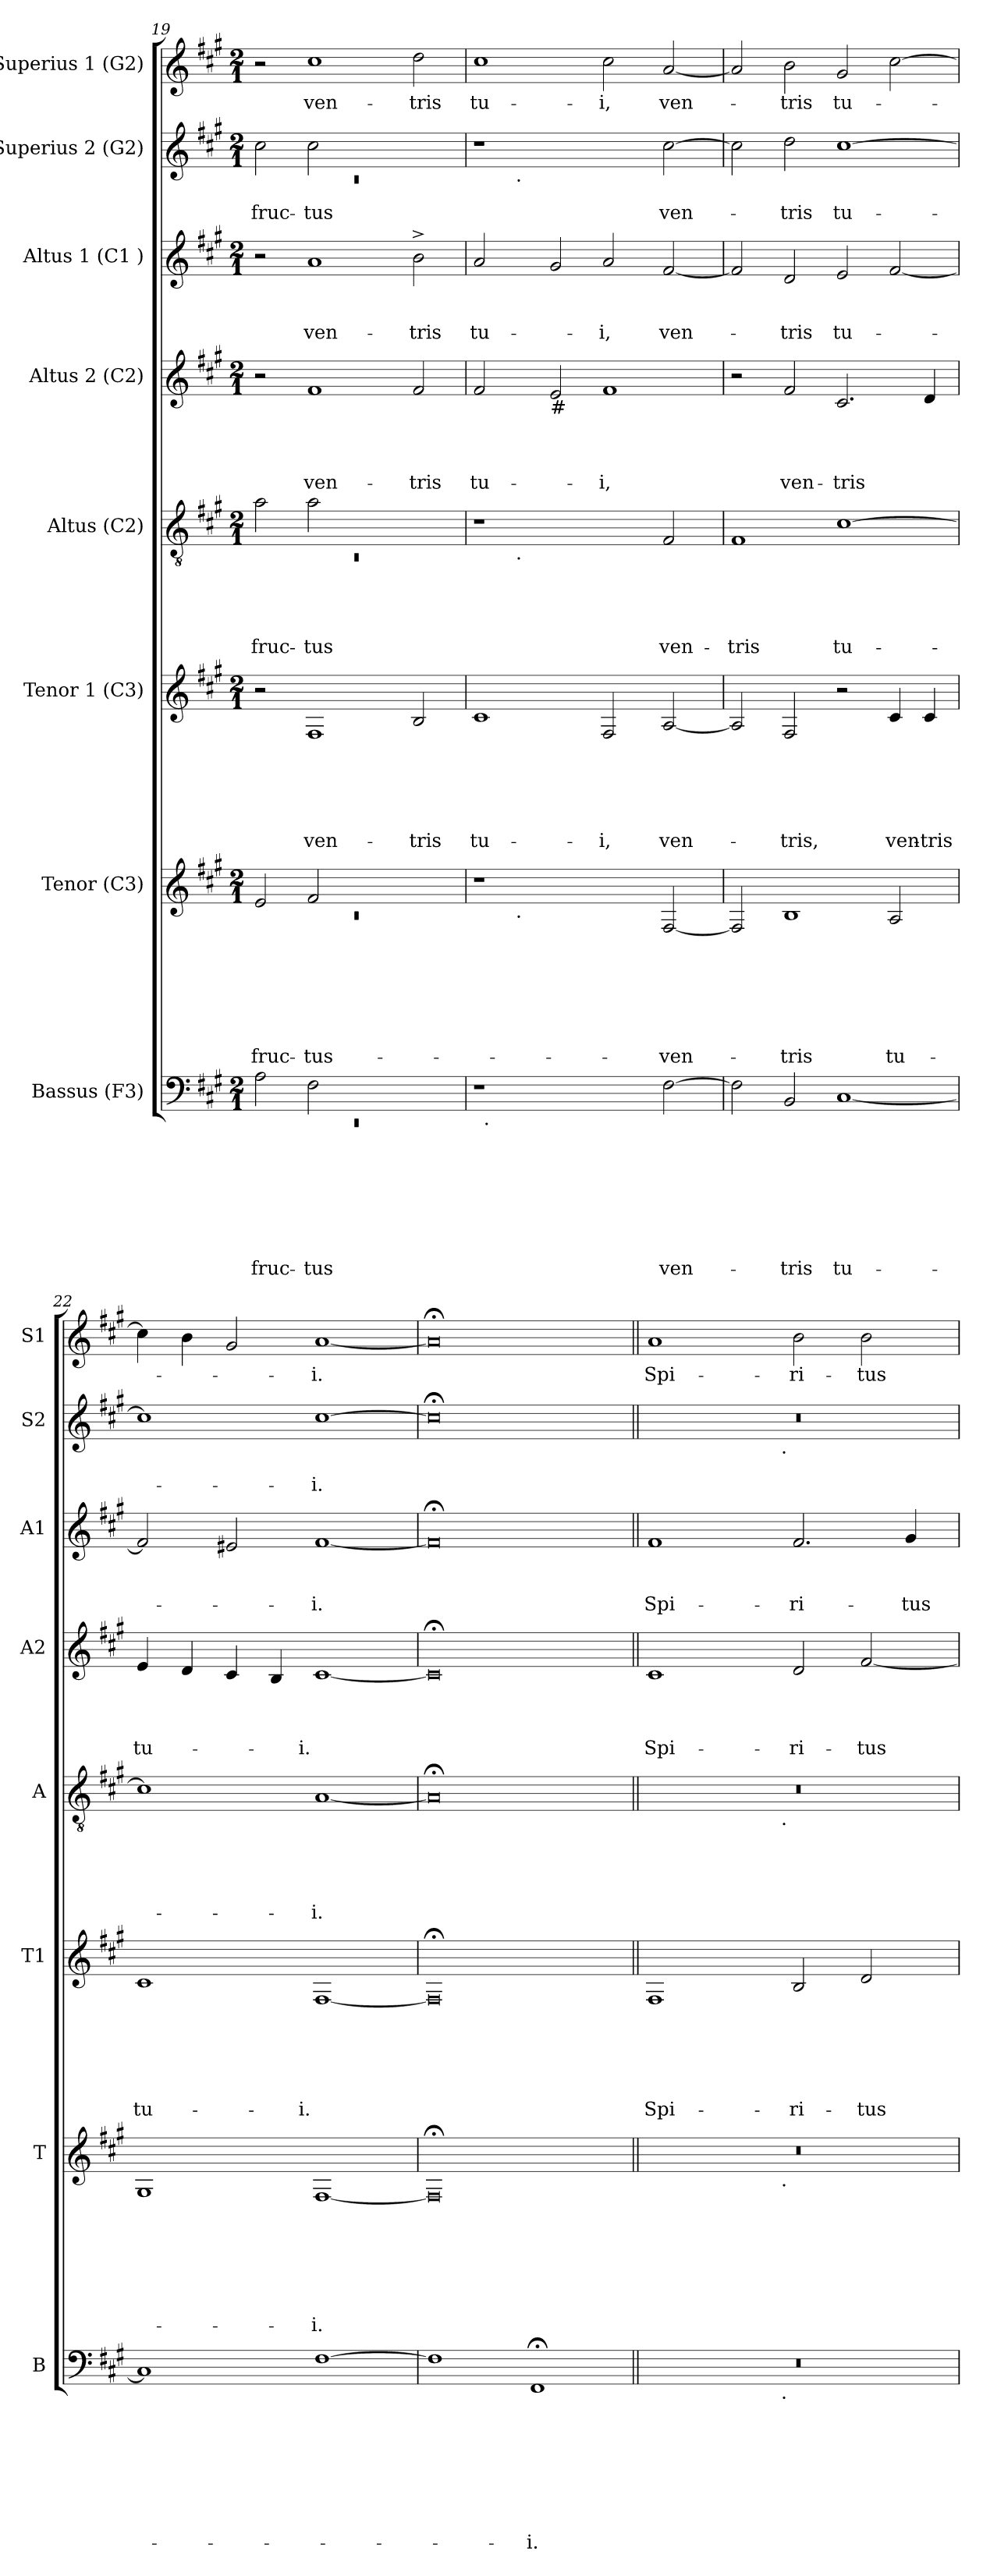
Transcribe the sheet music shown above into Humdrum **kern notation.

**kern	**text	**text	**text	**text	**text	**text	**text	**text	**kern	**text	**text	**text	**text	**text	**text	**text	**kern	**text	**text	**text	**text	**text	**text	**kern	**text	**text	**text	**text	**text	**kern	**text	**text	**text	**text	**kern	**text	**text	**text	**kern	**text	**text	**kern	**text
*part8	*part8	*part8	*part8	*part8	*part8	*part8	*part8	*part8	*part7	*part7	*part7	*part7	*part7	*part7	*part7	*part7	*part6	*part6	*part6	*part6	*part6	*part6	*part6	*part5	*part5	*part5	*part5	*part5	*part5	*part4	*part4	*part4	*part4	*part4	*part3	*part3	*part3	*part3	*part2	*part2	*part2	*part1	*part1
*staff8	*staff8	*staff8	*staff8	*staff8	*staff8	*staff8	*staff8	*staff8	*staff7	*staff7	*staff7	*staff7	*staff7	*staff7	*staff7	*staff7	*staff6	*staff6	*staff6	*staff6	*staff6	*staff6	*staff6	*staff5	*staff5	*staff5	*staff5	*staff5	*staff5	*staff4	*staff4	*staff4	*staff4	*staff4	*staff3	*staff3	*staff3	*staff3	*staff2	*staff2	*staff2	*staff1	*staff1
*I"Bassus (F3)	*	*	*	*	*	*	*	*	*I"Tenor (C3)	*	*	*	*	*	*	*	*I"Tenor 1 (C3)	*	*	*	*	*	*	*I"Altus (C2)	*	*	*	*	*	*I"Altus 2 (C2)	*	*	*	*	*I"Altus 1 (C1 )	*	*	*	*I"Superius 2 (G2)	*	*	*I"Superius 1 (G2)	*
*I'B	*	*	*	*	*	*	*	*	*I'T	*	*	*	*	*	*	*	*I'T1	*	*	*	*	*	*	*I'A	*	*	*	*	*	*I'A2	*	*	*	*	*I'A1	*	*	*	*I'S2	*	*	*I'S1	*
*clefF4	*	*	*	*	*	*	*	*	*clefG2	*	*	*	*	*	*	*	*clefG2	*	*	*	*	*	*	*clefGv2	*	*	*	*	*	*clefG2	*	*	*	*	*clefG2	*	*	*	*clefG2	*	*	*clefG2	*
*k[f#c#g#]	*	*	*	*	*	*	*	*	*k[f#c#g#]	*	*	*	*	*	*	*	*k[f#c#g#]	*	*	*	*	*	*	*k[f#c#g#]	*	*	*	*	*	*k[f#c#g#]	*	*	*	*	*k[f#c#g#]	*	*	*	*k[f#c#g#]	*	*	*k[f#c#g#]	*
*A:	*	*	*	*	*	*	*	*	*A:	*	*	*	*	*	*	*	*A:	*	*	*	*	*	*	*A:	*	*	*	*	*	*A:	*	*	*	*	*A:	*	*	*	*A:	*	*	*A:	*
*M2/1	*	*	*	*	*	*	*	*	*M2/1	*	*	*	*	*	*	*	*M2/1	*	*	*	*	*	*	*M2/1	*	*	*	*	*	*M2/1	*	*	*	*	*M2/1	*	*	*	*M2/1	*	*	*M2/1	*
=19	=19	=19	=19	=19	=19	=19	=19	=19	=19	=19	=19	=19	=19	=19	=19	=19	=19	=19	=19	=19	=19	=19	=19	=19	=19	=19	=19	=19	=19	=19	=19	=19	=19	=19	=19	=19	=19	=19	=19	=19	=19	=19	=19
*^	*	*	*	*	*	*	*	*	*^	*	*	*	*	*	*	*	*	*	*	*	*	*	*	*^	*	*	*	*	*	*	*	*	*	*	*	*	*	*	*^	*	*	*	*
!	!LO:N:vis=1	!	!	!	!	!	!	!	!LO:LY:b	!	!LO:N:vis=1	!	!	!	!	!	!	!LO:LY:b	!	!	!	!	!	!	!	!	!LO:N:vis=1	!	!	!	!	!LO:LY:b	!	!	!	!	!	!	!	!	!	!	!LO:N:vis=1	!	!LO:LY:b	!	!
2A\	0rEE	.	.	.	.	.	.	.	fruc-	2e/	0rc	.	.	.	.	.	.	fruc-	2r	.	.	.	.	.	.	2a\	0rC	.	.	.	.	fruc-	2r	.	.	.	.	2r	.	.	.	2cc#\	0rc	.	fruc-	2r	.
!	!	!	!	!	!	!	!	!	!LO:LY:b	!	!	!	!	!	!	!	!	!LO:LY:b	!	!	!	!	!	!	!LO:LY:b	!	!	!	!	!	!	!LO:LY:b	!	!	!	!	!LO:LY:b	!	!	!	!LO:LY:b	!	!	!	!LO:LY:b	!	!LO:LY:b
2F#\	.	.	.	.	.	.	.	.	-tus	2f#/	.	.	.	.	.	.	.	-tus-	1F#	.	.	.	.	.	ven-	2a\	.	.	.	.	.	-tus	1f#	.	.	.	ven-	1a	.	.	ven-	2cc#\	.	.	-tus	1cc#	ven-
1ryy	.	.	.	.	.	.	.	.	.	1ryy	.	.	.	.	.	.	.	.	.	.	.	.	.	.	.	1ryy	.	.	.	.	.	.	.	.	.	.	.	.	.	.	.	1ryy	.	.	.	.	.
!	!	!	!	!	!	!	!	!	!	!	!	!	!	!	!	!	!	!	!	!	!	!	!	!	!LO:LY:b	!	!	!	!	!	!	!	!	!	!	!	!LO:LY:b	!	!	!	!LO:LY:b	!	!	!	!	!	!LO:LY:b
.	.	.	.	.	.	.	.	.	.	.	.	.	.	.	.	.	.	.	2B/	.	.	.	.	.	-tris	.	.	.	.	.	.	.	2f#/	.	.	.	-tris	2b^>\	.	.	-tris	.	.	.	.	2dd\	-tris
=20	=20	=20	=20	=20	=20	=20	=20	=20	=20	=20	=20	=20	=20	=20	=20	=20	=20	=20	=20	=20	=20	=20	=20	=20	=20	=20	=20	=20	=20	=20	=20	=20	=20	=20	=20	=20	=20	=20	=20	=20	=20	=20	=20	=20	=20	=20	=20
!	!	!	!	!	!	!	!	!	!	!	!	!	!	!	!	!	!	!	!	!	!	!	!	!	!LO:LY:b	!	!	!	!	!	!	!	!	!	!	!	!LO:LY:b	!	!	!	!LO:LY:b	!	!	!	!	!	!LO:LY:b
1r	32ryy	.	.	.	.	.	.	.	.	1r	4ryy	.	.	.	.	.	.	.	1c#	.	.	.	.	.	tu-	1r	4ryy	.	.	.	.	.	2f#/	.	.	.	tu-	2a/	.	.	tu-	1r	4ryy	.	.	1cc#	tu-
!	!LO:TX:b:t=.	!	!	!	!	!	!	!	!	!	!	!	!	!	!	!	!	!	!	!	!	!	!	!	!	!	!	!	!	!	!	!	!	!	!	!	!	!	!	!	!	!	!	!	!	!	!
.	1ryy	.	.	.	.	.	.	.	.	.	.	.	.	.	.	.	.	.	.	.	.	.	.	.	.	.	.	.	.	.	.	.	.	.	.	.	.	.	.	.	.	.	.	.	.	.	.
!	!	!	!	!	!	!	!	!	!	!	!	!	!	!	!	!	!	!	!	!	!	!	!	!	!	!	!	!	!	!	!	!	!	!	!	!	!	!	!	!	!	!	!LO:TX:b:t=.	!	!	!	!
!	!	!	!	!	!	!	!	!	!	!	!	!	!	!	!	!	!	!	!	!	!	!	!	!	!	!	!LO:TX:b:t=.	!	!	!	!	!	!	!	!	!	!	!	!	!	!	!	!	!	!	!	!
!	!	!	!	!	!	!	!	!	!	!	!LO:TX:b:t=.	!	!	!	!	!	!	!	!	!	!	!	!	!	!	!	!	!	!	!	!	!	!	!	!	!	!	!	!	!	!	!	!	!	!	!	!
.	.	.	.	.	.	.	.	.	.	.	1..ryy	.	.	.	.	.	.	.	.	.	.	.	.	.	.	.	1..ryy	.	.	.	.	.	.	.	.	.	.	.	.	.	.	.	1..ryy	.	.	.	.
!	!	!	!	!	!	!	!	!	!	!	!	!	!	!	!	!	!	!	!	!	!	!	!	!	!	!	!	!	!	!	!	!	!LO:TX:b:t=#	!	!	!	!	!	!	!	!	!	!	!	!	!	!
.	.	.	.	.	.	.	.	.	.	.	.	.	.	.	.	.	.	.	.	.	.	.	.	.	.	.	.	.	.	.	.	.	2e/	.	.	.	.	2g#/	.	.	.	.	.	.	.	.	.
!	!	!	!	!	!	!	!	!	!	!	!	!	!	!	!	!	!	!	!	!	!	!	!	!	!LO:LY:b	!	!	!	!	!	!	!	!	!	!	!	!LO:LY:b	!	!	!	!LO:LY:b	!	!	!	!	!	!LO:LY:b
2ryy	.	.	.	.	.	.	.	.	.	2ryy	.	.	.	.	.	.	.	.	2F#/	.	.	.	.	.	-i,	2ryy	.	.	.	.	.	.	1f#	.	.	.	-i,	2a/	.	.	-i,	2ryy	.	.	.	2cc#\	-i,
.	2ryy	.	.	.	.	.	.	.	.	.	.	.	.	.	.	.	.	.	.	.	.	.	.	.	.	.	.	.	.	.	.	.	.	.	.	.	.	.	.	.	.	.	.	.	.	.	.
!	!	!	!	!	!	!	!	!	!LO:LY:b	!	!	!	!	!	!	!	!	!LO:LY:b	!	!	!	!	!	!	!LO:LY:b	!	!	!	!	!	!	!LO:LY:b	!	!	!	!	!	!	!	!	!LO:LY:b	!	!	!	!LO:LY:b	!	!LO:LY:b
[>2F#\	.	.	.	.	.	.	.	.	ven-	[>2F#/	.	.	.	.	.	.	.	-ven-	[>2A/	.	.	.	.	.	ven-	2F#/	.	.	.	.	.	ven-	.	.	.	.	.	[>2f#/	.	.	ven-	[>2cc#\	.	.	ven-	[>2a/	ven-
.	4...ryy	.	.	.	.	.	.	.	.	.	.	.	.	.	.	.	.	.	.	.	.	.	.	.	.	.	.	.	.	.	.	.	.	.	.	.	.	.	.	.	.	.	.	.	.	.	.
!!LO:PB:g=z
=21	=21	=21	=21	=21	=21	=21	=21	=21	=21	=21	=21	=21	=21	=21	=21	=21	=21	=21	=21	=21	=21	=21	=21	=21	=21	=21	=21	=21	=21	=21	=21	=21	=21	=21	=21	=21	=21	=21	=21	=21	=21	=21	=21	=21	=21	=21	=21
!	!	!	!	!	!	!	!	!	!	!	!	!	!	!	!	!	!	!	!	!	!	!	!	!	!	!	!	!	!	!	!	!LO:LY:b	!	!	!	!	!	!	!	!	!	!	!	!	!	!	!
*v	*v	*	*	*	*	*	*	*	*	*	*	*	*	*	*	*	*	*	*	*	*	*	*	*	*	*v	*v	*	*	*	*	*	*	*	*	*	*	*	*	*	*	*v	*v	*	*	*	*
*	*	*	*	*	*	*	*	*	*v	*v	*	*	*	*	*	*	*	*	*	*	*	*	*	*	*	*	*	*	*	*	*	*	*	*	*	*	*	*	*	*	*	*	*	*
2F#\]	.	.	.	.	.	.	.	.	2F#/]	.	.	.	.	.	.	.	2A/]	.	.	.	.	.	.	1F#	.	.	.	.	-tris	2r	.	.	.	.	2f#/]	.	.	.	2cc#\]	.	.	2a/]	.
!	!	!	!	!	!	!	!	!LO:LY:b	!	!	!	!	!	!	!	!LO:LY:b	!	!	!	!	!	!	!LO:LY:b	!	!	!	!	!	!	!	!	!	!	!LO:LY:b	!	!	!	!LO:LY:b	!	!	!LO:LY:b	!	!LO:LY:b
2BB/	.	.	.	.	.	.	.	-tris	1B	.	.	.	.	.	.	-tris	2F#/	.	.	.	.	.	-tris,	.	.	.	.	.	.	2f#/	.	.	.	ven-	2d/	.	.	-tris	2dd\	.	-tris	2b\	-tris
!	!	!	!	!	!	!	!	!LO:LY:b	!	!	!	!	!	!	!	!	!	!	!	!	!	!	!	!	!	!	!	!	!LO:LY:b	!	!	!	!	!LO:LY:b	!	!	!	!LO:LY:b	!	!	!LO:LY:b	!	!LO:LY:b
[<1C#	.	.	.	.	.	.	.	tu-	.	.	.	.	.	.	.	.	2r	.	.	.	.	.	.	[>1c#	.	.	.	.	tu-	2.c#/	.	.	.	-tris	2e/	.	.	tu-	[>1cc#	.	tu-	2g#/	tu-
!	!	!	!	!	!	!	!	!	!	!	!	!	!	!	!	!LO:LY:b	!	!	!	!	!	!	!LO:LY:b	!	!	!	!	!	!	!	!	!	!	!	!	!	!	!	!	!	!	!	!
.	.	.	.	.	.	.	.	.	2A/	.	.	.	.	.	.	tu-	4c#/	.	.	.	.	.	ven-	.	.	.	.	.	.	.	.	.	.	.	[<2f#/	.	.	.	.	.	.	[>2cc#\	.
!	!	!	!	!	!	!	!	!	!	!	!	!	!	!	!	!	!	!	!	!	!	!	!LO:LY:b:rj	!	!	!	!	!	!	!	!	!	!	!	!	!	!	!	!	!	!	!	!
.	.	.	.	.	.	.	.	.	.	.	.	.	.	.	.	.	4c#/	.	.	.	.	.	-tris	.	.	.	.	.	.	4d/	.	.	.	.	.	.	.	.	.	.	.	.	.
=22	=22	=22	=22	=22	=22	=22	=22	=22	=22	=22	=22	=22	=22	=22	=22	=22	=22	=22	=22	=22	=22	=22	=22	=22	=22	=22	=22	=22	=22	=22	=22	=22	=22	=22	=22	=22	=22	=22	=22	=22	=22	=22	=22
!	!	!	!	!	!	!	!	!	!	!	!	!	!	!	!	!	!	!	!	!	!	!	!LO:LY:b	!	!	!	!	!	!	!	!	!	!	!LO:LY:b	!	!	!	!	!	!	!	!	!
1C#]	.	.	.	.	.	.	.	.	1G#	.	.	.	.	.	.	.	1c#	.	.	.	.	.	tu-	1c#]	.	.	.	.	.	4e/	.	.	.	tu-	2f#/]	.	.	.	1cc#]	.	.	4cc#\]	.
.	.	.	.	.	.	.	.	.	.	.	.	.	.	.	.	.	.	.	.	.	.	.	.	.	.	.	.	.	.	4d/	.	.	.	.	.	.	.	.	.	.	.	4b\	.
.	.	.	.	.	.	.	.	.	.	.	.	.	.	.	.	.	.	.	.	.	.	.	.	.	.	.	.	.	.	4c#/	.	.	.	.	2e#/	.	.	.	.	.	.	2g#/	.
.	.	.	.	.	.	.	.	.	.	.	.	.	.	.	.	.	.	.	.	.	.	.	.	.	.	.	.	.	.	4B/	.	.	.	.	.	.	.	.	.	.	.	.	.
!	!	!	!	!	!	!	!	!	!	!	!	!	!	!	!	!LO:LY:b	!	!	!	!	!	!	!LO:LY:b:rj	!	!	!	!	!	!LO:LY:b	!	!	!	!	!LO:LY:b	!	!	!	!LO:LY:b	!	!	!LO:LY:b	!	!LO:LY:b:rj
[>1F#	.	.	.	.	.	.	.	.	[<1F#	.	.	.	.	.	.	-i.	[<1F#	.	.	.	.	.	-i.	[<1A	.	.	.	.	-i.	[<1c#	.	.	.	-i.	[<1f#	.	.	-i.	[>1cc#	.	-i.	[<1a	-i.
=23	=23	=23	=23	=23	=23	=23	=23	=23	=23	=23	=23	=23	=23	=23	=23	=23	=23	=23	=23	=23	=23	=23	=23	=23	=23	=23	=23	=23	=23	=23	=23	=23	=23	=23	=23	=23	=23	=23	=23	=23	=23	=23	=23
1F#]	.	.	.	.	.	.	.	.	0F#;]	.	.	.	.	.	.	.	0F#;]	.	.	.	.	.	.	0A;]	.	.	.	.	.	0c#;]	.	.	.	.	0f#;]	.	.	.	0cc#;<]	.	.	0a;]	.
!	!	!	!	!	!	!	!	!LO:LY:b	!	!	!	!	!	!	!	!	!	!	!	!	!	!	!	!	!	!	!	!	!	!	!	!	!	!	!	!	!	!	!	!	!	!	!
1FF#;	.	.	.	.	.	.	.	-i.	.	.	.	.	.	.	.	.	.	.	.	.	.	.	.	.	.	.	.	.	.	.	.	.	.	.	.	.	.	.	.	.	.	.	.
=24||	=24||	=24||	=24||	=24||	=24||	=24||	=24||	=24||	=24||	=24||	=24||	=24||	=24||	=24||	=24||	=24||	=24||	=24||	=24||	=24||	=24||	=24||	=24||	=24||	=24||	=24||	=24||	=24||	=24||	=24||	=24||	=24||	=24||	=24||	=24||	=24||	=24||	=24||	=24||	=24||	=24||	=24||	=24||
!	!	!	!	!	!	!	!	!	!	!	!	!	!	!	!	!	!	!	!	!	!	!	!LO:LY:b	!	!	!	!	!	!	!	!	!	!	!LO:LY:b	!	!	!	!LO:LY:b	!	!	!	!	!LO:LY:b
*^	*	*	*	*	*	*	*	*	*^	*	*	*	*	*	*	*	*	*	*	*	*	*	*	*^	*	*	*	*	*	*	*	*	*	*	*	*	*	*	*^	*	*	*	*
0r	2ryy	.	.	.	.	.	.	.	.	0r	2ryy	.	.	.	.	.	.	.	1F#	.	.	.	.	.	Spi-	0r	2ryy	.	.	.	.	.	1c#	.	.	.	Spi-	1f#	.	.	Spi-	0r	2ryy	.	.	1a	Spi-
.	4...ryy	.	.	.	.	.	.	.	.	.	4...ryy	.	.	.	.	.	.	.	.	.	.	.	.	.	.	.	4...ryy	.	.	.	.	.	.	.	.	.	.	.	.	.	.	.	4...ryy	.	.	.	.
!	!	!	!	!	!	!	!	!	!	!	!	!	!	!	!	!	!	!	!	!	!	!	!	!	!	!	!	!	!	!	!	!	!	!	!	!	!	!	!	!	!	!	!LO:TX:b:t=.	!	!	!	!
!	!	!	!	!	!	!	!	!	!	!	!	!	!	!	!	!	!	!	!	!	!	!	!	!	!	!	!LO:TX:b:t=.	!	!	!	!	!	!	!	!	!	!	!	!	!	!	!	!	!	!	!	!
!	!	!	!	!	!	!	!	!	!	!	!LO:TX:b:t=.	!	!	!	!	!	!	!	!	!	!	!	!	!	!	!	!	!	!	!	!	!	!	!	!	!	!	!	!	!	!	!	!	!	!	!	!
!	!LO:TX:b:t=.	!	!	!	!	!	!	!	!	!	!	!	!	!	!	!	!	!	!	!	!	!	!	!	!	!	!	!	!	!	!	!	!	!	!	!	!	!	!	!	!	!	!	!	!	!	!
.	1ryy	.	.	.	.	.	.	.	.	.	1ryy	.	.	.	.	.	.	.	.	.	.	.	.	.	.	.	1ryy	.	.	.	.	.	.	.	.	.	.	.	.	.	.	.	1ryy	.	.	.	.
!	!	!	!	!	!	!	!	!	!	!	!	!	!	!	!	!	!	!	!	!	!	!	!	!	!LO:LY:b	!	!	!	!	!	!	!	!	!	!	!	!LO:LY:b	!	!	!	!LO:LY:b	!	!	!	!	!	!LO:LY:b
.	.	.	.	.	.	.	.	.	.	.	.	.	.	.	.	.	.	.	2B/	.	.	.	.	.	-ri-	.	.	.	.	.	.	.	2d/	.	.	.	-ri-	2.f#/	.	.	-ri-	.	.	.	.	2b\	-ri-
!	!	!	!	!	!	!	!	!	!	!	!	!	!	!	!	!	!	!	!	!	!	!	!	!	!LO:LY:b	!	!	!	!	!	!	!	!	!	!	!	!LO:LY:b	!	!	!	!	!	!	!	!	!	!LO:LY:b
.	.	.	.	.	.	.	.	.	.	.	.	.	.	.	.	.	.	.	2d/	.	.	.	.	.	-tus	.	.	.	.	.	.	.	[<2f#/	.	.	.	-tus	.	.	.	.	.	.	.	.	2b\	-tus
!	!	!	!	!	!	!	!	!	!	!	!	!	!	!	!	!	!	!	!	!	!	!	!	!	!	!	!	!	!	!	!	!	!	!	!	!	!	!	!	!	!LO:LY:b	!	!	!	!	!	!
.	.	.	.	.	.	.	.	.	.	.	.	.	.	.	.	.	.	.	.	.	.	.	.	.	.	.	.	.	.	.	.	.	.	.	.	.	.	4g#/	.	.	-tus	.	.	.	.	.	.
.	32ryy	.	.	.	.	.	.	.	.	.	32ryy	.	.	.	.	.	.	.	.	.	.	.	.	.	.	.	32ryy	.	.	.	.	.	.	.	.	.	.	.	.	.	.	.	32ryy	.	.	.	.
*v	*v	*	*	*	*	*	*	*	*	*	*	*	*	*	*	*	*	*	*	*	*	*	*	*	*	*v	*v	*	*	*	*	*	*	*	*	*	*	*	*	*	*	*v	*v	*	*	*	*
*	*	*	*	*	*	*	*	*	*v	*v	*	*	*	*	*	*	*	*	*	*	*	*	*	*	*	*	*	*	*	*	*	*	*	*	*	*	*	*	*	*	*	*	*	*
=	=	=	=	=	=	=	=	=	=	=	=	=	=	=	=	=	=	=	=	=	=	=	=	=	=	=	=	=	=	=	=	=	=	=	=	=	=	=	=	=	=	=	=
*-	*-	*-	*-	*-	*-	*-	*-	*-	*-	*-	*-	*-	*-	*-	*-	*-	*-	*-	*-	*-	*-	*-	*-	*-	*-	*-	*-	*-	*-	*-	*-	*-	*-	*-	*-	*-	*-	*-	*-	*-	*-	*-	*-
